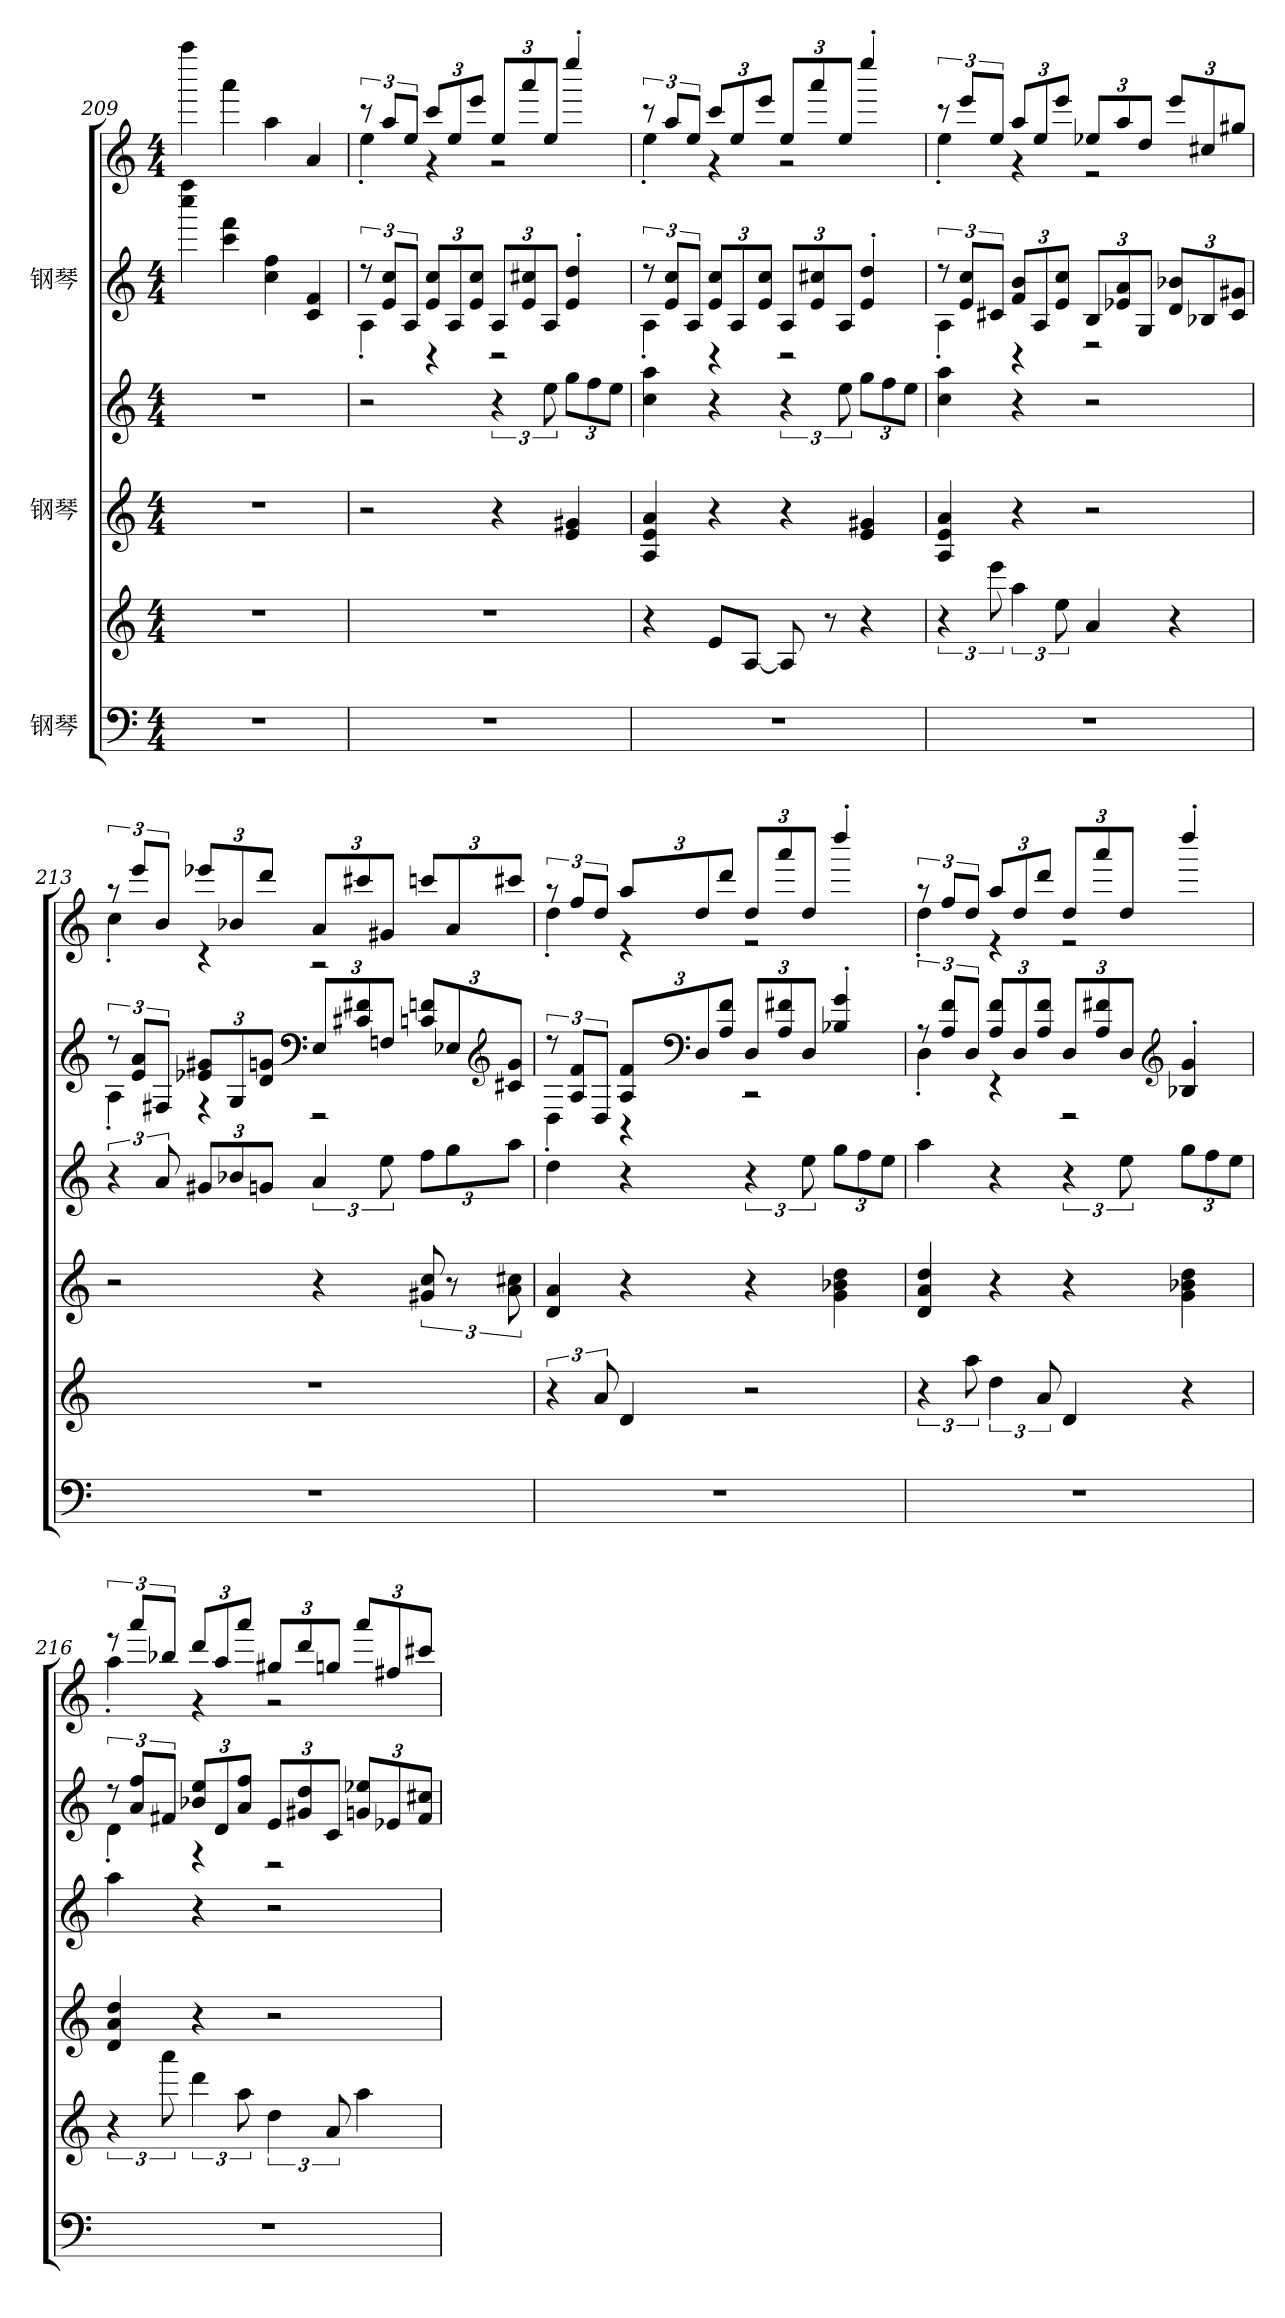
**kern	**kern	**kern	**kern	**kern	**kern
*part3	*part3	*part2	*part2	*part1	*part1
*staff6	*staff5	*staff4	*staff3	*staff2	*staff1
*I"钢琴	*	*I"钢琴	*	*I"钢琴	*
*clefF4	*clefG2	*clefG2	*clefG2	*clefG2	*clefG2
*k[]	*k[]	*k[]	*k[]	*k[]	*k[]
*M4/4	*M4/4	*M4/4	*M4/4	*M4/4	*M4/4
=209	=209	=209	=209	=209	=209
1r	1r	1r	1r	4cccc\ 4ffff\	4aaaa\
.	.	.	.	4ccc\ 4fff\	4aaa\
.	.	.	.	4cc\ 4ff\	4aa\
.	.	.	.	4c/ 4f/	4a/
!!LO:LB:g=z
=210	=210	=210	=210	=210	=210
*	*	*	*	*	*MM170
*	*	*	*	*^	*^
1r	1r	2r	2r	12r	4A'\	12r	4ee'\
.	.	.	.	12e/ 12cc/L	.	12aa/L	.
.	.	.	.	12A/J	.	12ee/J	.
*	*	*	*	*Xbrackettup	*	*Xbrackettup	*
.	.	.	.	12e/ 12cc/L	4r	12ccc/L	4r
.	.	.	.	12A/	.	12ee/	.
.	.	.	.	12e/ 12cc/J	.	12eee/J	.
.	.	4r	6r	12A/L	2r	12ee/L	2r
.	.	.	.	12e/ 12cc#X/	.	12aaa/	.
.	.	.	12ee\	12A/J	.	12ee/J	.
*	*	*	*Xbrackettup	*	*	*	*
.	.	4e/ 4g#X/	12gg\L	4e/' 4dd/'	.	4eeee'/	.
.	.	.	12ff\	.	.	.	.
.	.	.	12ee\J	.	.	.	.
=211	=211	=211	=211	=211	=211	=211	=211
*	*	*	*	*brackettup	*	*brackettup	*
1r	4r	4A/ 4e/ 4a/	4cc\ 4aa\	12r	4A'\	12r	4ee'\
.	.	.	.	12e/ 12cc/L	.	12aa/L	.
.	.	.	.	12A/J	.	12ee/J	.
*	*	*	*	*Xbrackettup	*	*Xbrackettup	*
.	8e/L	4r	4r	12e/ 12cc/L	4r	12ccc/L	4r
.	.	.	.	12A/	.	12ee/	.
.	[8A/J	.	.	.	.	.	.
.	.	.	.	12e/ 12cc/J	.	12eee/J	.
*	*	*	*brackettup	*	*	*	*
.	8A/]	4r	6r	12A/L	2r	12ee/L	2r
.	.	.	.	12e/ 12cc#X/	.	12aaa/	.
.	8r	.	.	.	.	.	.
.	.	.	12ee\	12A/J	.	12ee/J	.
*	*	*	*Xbrackettup	*	*	*	*
.	4r	4e/ 4g#X/	12gg\L	4e/' 4dd/'	.	4eeee'/	.
.	.	.	12ff\	.	.	.	.
.	.	.	12ee\J	.	.	.	.
!!LO:PB:g=z	!!
=212	=212	=212	=212	=212	=212	=212	=212
*	*	*	*	*brackettup	*	*brackettup	*
1r	6r	4A/ 4e/ 4a/	4cc\ 4aa\	12r	4A'\	12r	4ee'\
.	.	.	.	12e/ 12cc/L	.	12eee/L	.
.	12eee\	.	.	12c#X/J	.	12ee/J	.
*	*	*	*	*Xbrackettup	*	*Xbrackettup	*
.	6aa\	4r	4r	12f/ 12b/L	4r	12aa/L	4r
.	.	.	.	12A/	.	12ee/	.
.	12ee\	.	.	12e/ 12cc/J	.	12eee/J	.
.	4a/	2r	2r	12B/L	2r	12ee-X/L	2r
.	.	.	.	12e-X/ 12a/	.	12aa/	.
.	.	.	.	12G/J	.	12dd/J	.
.	4r	.	.	12d/ 12b-X/L	.	12eee/L	.
.	.	.	.	12B-X/	.	12cc#X/	.
.	.	.	.	12c#/ 12g#X/J	.	12gg#X/J	.
=213	=213	=213	=213	=213	=213	=213	=213
*	*	*	*brackettup	*brackettup	*	*brackettup	*
1r	1r	2r	6r	12r	4A'\	12r	4cc'\
.	.	.	.	12e/ 12a/L	.	12eee/L	.
.	.	.	12a/	12F#X/J	.	12b/J	.
*	*	*	*Xbrackettup	*Xbrackettup	*	*Xbrackettup	*
.	.	.	12g#X/L	12e-X/ 12g#X/L	4r	12eee-X/L	4r
.	.	.	12b-X/	12G/	.	12b-X/	.
.	.	.	12gn/J	12d/ 12gn/J	.	12ddd/J	.
*	*	*	*	*clefF4	*	*	*
*	*	*	*brackettup	*	*	*	*
.	.	4r	6a/	12E/L	2r	12a/L	2r
.	.	.	.	12c#X/ 12f#X/	.	12ccc#X/	.
.	.	.	12ee\	12Fn/J	.	12g#X/J	.
*	*	*	*Xbrackettup	*	*	*	*
.	.	12g#X/ 12cc/	12ff\L	12cn/ 12fn/L	.	12cccn/L	.
.	.	12r	12gg\	12E-X/	.	12a/	.
*	*	*	*	*clefG2	*	*	*
.	.	12a\ 12cc#X\	12aa\J	12c#X/ 12g/J	.	12ccc#X/J	.
!!LO:LB:g=z	!!
=214	=214	=214	=214	=214	=214	=214	=214
*	*	*	*	*brackettup	*	*brackettup	*
1r	6r	4d/ 4a/	4dd\	12r	4D'\	12r	4dd'\
.	.	.	.	12A/ 12f/L	.	12ff/L	.
.	12a/	.	.	12D/J	.	12dd/J	.
*	*	*	*	*Xbrackettup	*	*Xbrackettup	*
.	4d/	4r	4r	12A/ 12f/L	4r	12aa/L	4r
*	*	*	*	*clefF4	*	*	*
.	.	.	.	12D/	.	12dd/	.
.	.	.	.	12A/ 12f/J	.	12ddd/J	.
*	*	*	*brackettup	*	*	*	*
.	2r	4r	6r	12D/L	2r	12dd/L	2r
.	.	.	.	12A/ 12f#X/	.	12aaa/	.
.	.	.	12ee\	12D/J	.	12dd/J	.
*	*	*	*Xbrackettup	*	*	*	*
.	.	4g\ 4b-X\ 4dd\	12gg\L	4B-X/' 4g/'	.	4dddd'/	.
.	.	.	12ff\	.	.	.	.
.	.	.	12ee\J	.	.	.	.
=215	=215	=215	=215	=215	=215	=215	=215
*	*	*	*	*brackettup	*	*brackettup	*
1r	6r	4d/ 4a/ 4dd/	4aa\	12r	4D'\	12r	4dd'\
.	.	.	.	12A/ 12f/L	.	12ff/L	.
.	12aa\	.	.	12D/J	.	12dd/J	.
*	*	*	*	*Xbrackettup	*	*Xbrackettup	*
.	6dd\	4r	4r	12A/ 12f/L	4r	12aa/L	4r
.	.	.	.	12D/	.	12dd/	.
.	12a/	.	.	12A/ 12f/J	.	12ddd/J	.
*	*	*	*brackettup	*	*	*	*
.	4d/	4r	6r	12D/L	2r	12dd/L	2r
.	.	.	.	12A/ 12f#X/	.	12aaa/	.
.	.	.	12ee\	12D/J	.	12dd/J	.
*	*	*	*	*clefG2	*	*	*
*	*	*	*Xbrackettup	*	*	*	*
.	4r	4g\ 4b-X\ 4dd\	12gg\L	4B-X/' 4g/'	.	4dddd'/	.
.	.	.	12ff\	.	.	.	.
.	.	.	12ee\J	.	.	.	.
!!LO:PB:g=z	!!
=216	=216	=216	=216	=216	=216	=216	=216
*	*	*	*	*brackettup	*	*brackettup	*
1r	6r	4d/ 4a/ 4dd/	4aa\	12r	4d'\	12r	4aa'\
.	.	.	.	12a/ 12ff/L	.	12aaa/L	.
.	12aaa\	.	.	12f#X/J	.	12bb-X/J	.
*	*	*	*	*Xbrackettup	*	*Xbrackettup	*
.	6ddd\	4r	4r	12b-X/ 12ee/L	4r	12ddd/L	4r
.	.	.	.	12d/	.	12aa/	.
.	12aa\	.	.	12a/ 12ff/J	.	12aaa/J	.
.	6dd\	2r	2r	12e/L	2r	12gg#X/L	2r
.	.	.	.	12g#X/ 12dd/	.	12ddd/	.
.	12a/	.	.	12c/J	.	12ggn/J	.
.	4aa\	.	.	12gn/ 12ee-X/L	.	12aaa/L	.
.	.	.	.	12e-X/	.	12ff#X/	.
.	.	.	.	12f#/ 12cc#X/J	.	12ccc#X/J	.
*	*	*	*	*v	*v	*	*
*	*	*	*	*	*v	*v
=	=	=	=	=	=
*-	*-	*-	*-	*-	*-
